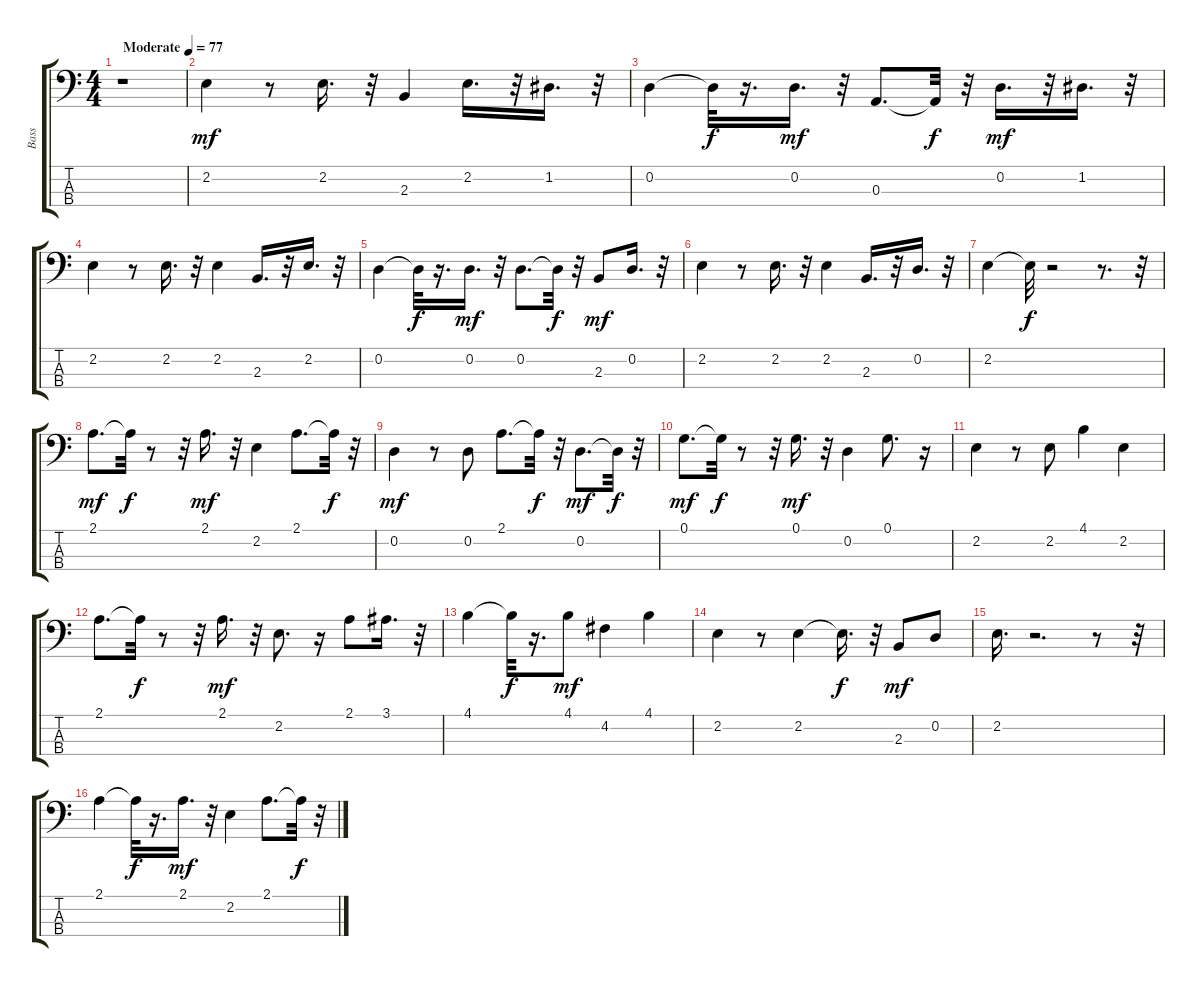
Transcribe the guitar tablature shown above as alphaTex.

\track ("Bass" "Bass") {instrument electricbassfinger}
\staff {score tabs}
\tuning (G2 D2 A1 E1) {hide}
\ts (4 4)
\tempo (77 "Moderate")
\clef f4
\ks c
r.1{dy mf instrument electricbassfinger} |
2.2.4 r.8 2.2.16{d} r.32 2.3.4 2.2.16{d} r.32 1.2.16{d} r.32 |
0.2.4 0.2{t}.32{dy f} r.16{d} 0.2.16{d dy mf} r.32 0.3.8{d} 0.3{t}.32{dy f} r.32 0.2.16{d dy mf} r.32 1.2.16{d} r.32 |
2.2.4 r.8 2.2.16{d} r.32 2.2.4 2.3.16{d} r.32 2.2.16{d} r.32 |
0.2.4 0.2{t}.32{dy f} r.16{d} 0.2.16{d dy mf} r.32 0.2.8{d} 0.2{t}.32{dy f} r.32 2.3.8{dy mf} 0.2.16{d} r.32 |
2.2.4 r.8 2.2.16{d} r.32 2.2.4 2.3.16{d} r.32 0.2.16{d} r.32 |
2.2.4 2.2{t}.32{dy f} r.2 r.8{d} r.32 |
2.1.8{d dy mf} 2.1{t}.32{dy f} r.8 r.32 2.1.16{d dy mf} r.32 2.2.4 2.1.8{d} 2.1{t}.32{dy f} r.32 |
0.2.4{dy mf} r.8 0.2.8 2.1.8{d} 2.1{t}.32{dy f} r.32 0.2.8{d dy mf} 0.2{t}.32{dy f} r.32 |
0.1.8{d dy mf} 0.1{t}.32{dy f} r.8 r.32 0.1.16{d dy mf} r.32 0.2.4 0.1.8{d} r.16 |
2.2.4 r.8 2.2.8 4.1.4 2.2.4 |
2.1.8{d} 2.1{t}.32{dy f} r.8 r.32 2.1.16{d dy mf} r.32 2.2.8{d} r.16 2.1.8 3.1.16{d} r.32 |
4.1.4 4.1{t}.32{dy f} r.16{d} 4.1.8{dy mf} 4.2.4 4.1.4 |
2.2.4 r.8 2.2.4 2.2{t}.16{d dy f} r.32 2.3.8{dy mf} 0.2.8 |
2.2.16{d} r.2{d} r.8 r.32 |
2.1.4 2.1{t}.32{dy f} r.16{d} 2.1.16{d dy mf} r.32 2.2.4 2.1.8{d} 2.1{t}.32{dy f} r.32
